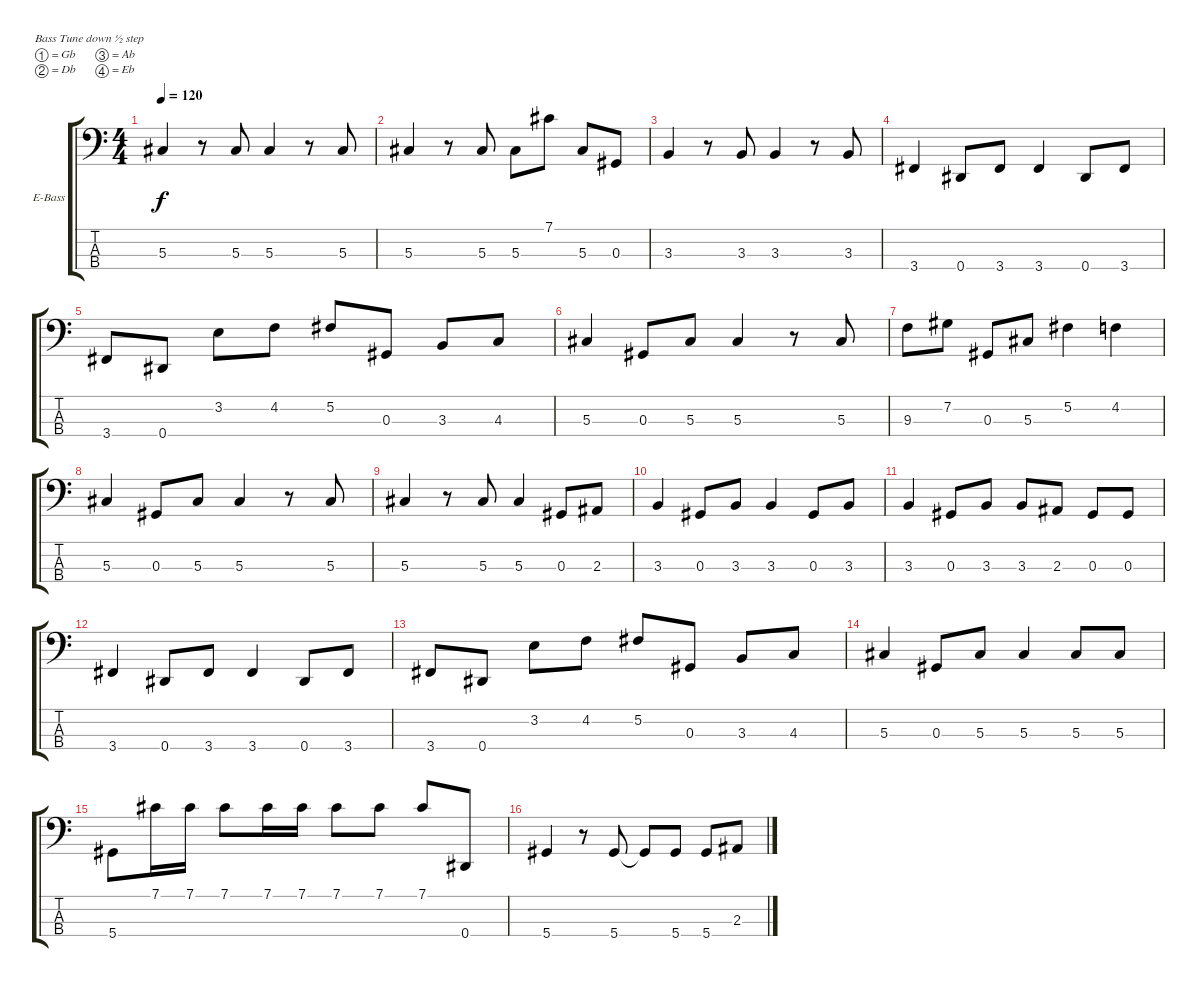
\bracketExtendMode groupsimilarinstruments
\firstSystemTrackNameOrientation horizontal
\otherSystemsTrackNameOrientation horizontal
\track ("Bass" "E-Bass") {instrument electricbassfinger}
\staff {score tabs}
\tuning (Gb2 Db2 Ab1 Eb1)
\ts (4 4)
\tempo 120
\clef f4
\ks c
5.3.4{dy f} r.8 5.3.8 5.3.4 r.8 5.3.8 |
5.3.4 r.8 5.3.8 5.3.8 7.1.8 5.3.8 0.3.8 |
3.3.4 r.8 3.3.8 3.3.4 r.8 3.3.8 |
3.4.4 0.4.8 3.4.8 3.4.4 0.4.8 3.4.8 |
3.4.8 0.4.8 3.2.8 4.2.8 5.2.8 0.3.8 3.3.8 4.3.8 |
5.3.4 0.3.8 5.3.8 5.3.4 r.8 5.3.8 |
9.3.8 7.2.8 0.3.8 5.3.8 5.2.4 4.2.4 |
5.3.4 0.3.8 5.3.8 5.3.4 r.8 5.3.8 |
5.3.4 r.8 5.3.8 5.3.4 0.3.8 2.3.8 |
3.3.4 0.3.8 3.3.8 3.3.4 0.3.8 3.3.8 |
3.3.4 0.3.8 3.3.8 3.3.8 2.3.8 0.3.8 0.3.8 |
3.4.4 0.4.8 3.4.8 3.4.4 0.4.8 3.4.8 |
3.4.8 0.4.8 3.2.8 4.2.8 5.2.8 0.3.8 3.3.8 4.3.8 |
5.3.4 0.3.8 5.3.8 5.3.4 5.3.8 5.3.8 |
5.4.8 7.1.16 7.1.16 7.1.8 7.1.16 7.1.16 7.1.8 7.1.8 7.1.8 0.4.8 |
5.4.4 r.8 5.4.8 5.4{t}.8 5.4.8 5.4.8 2.3.8
